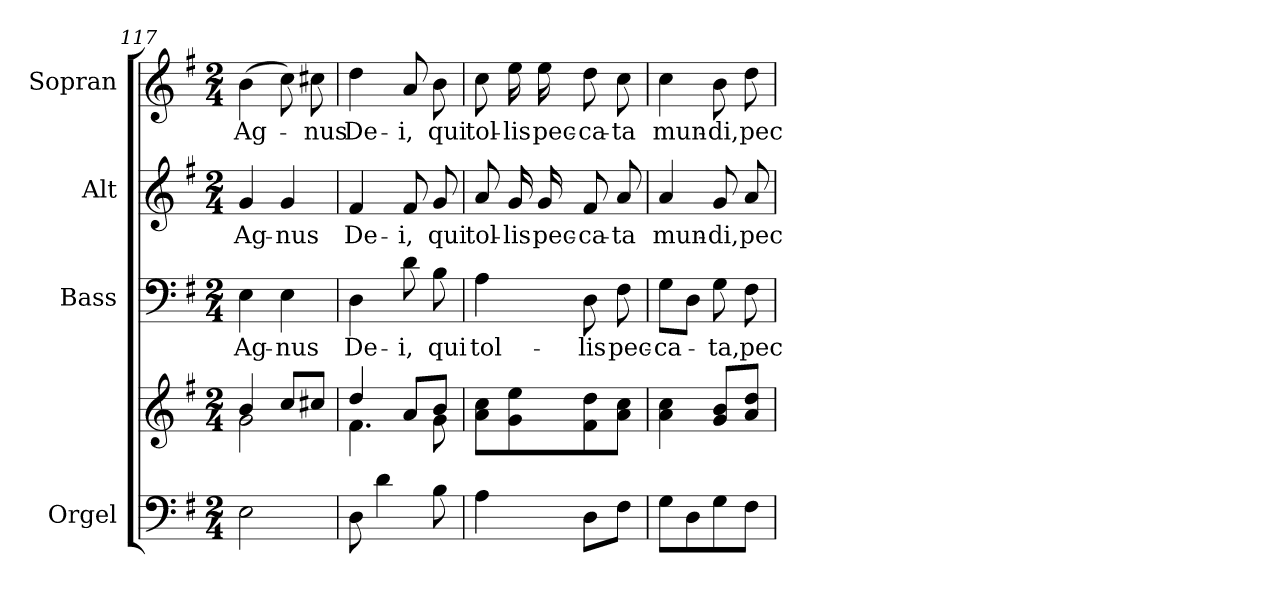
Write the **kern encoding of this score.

**kern	**kern	**kern	**text	**kern	**text	**kern	**text
*part4	*part4	*part3	*part3	*part2	*part2	*part1	*part1
*staff5	*staff4	*staff3	*staff3	*staff2	*staff2	*staff1	*staff1
*I"Orgel	*	*I"Bass	*	*I"Alt	*	*I"Sopran	*
*I'Org.	*	*I'B.	*	*I'A.	*	*I'S.	*
*clefF4	*clefG2	*clefF4	*	*clefG2	*	*clefG2	*
*k[f#]	*k[f#]	*k[f#]	*	*k[f#]	*	*k[f#]	*
*G:	*G:	*G:	*	*G:	*	*G:	*
*M2/4	*M2/4	*M2/4	*	*M2/4	*	*M2/4	*
=117	=117	=117	=117	=117	=117	=117	=117
*	*^	*	*	*	*	*	*
!	!	!	!	!LO:LY:b	!	!LO:LY:b	!	!LO:LY:b
2E\	4b/	2g\	4E\	Ag-	4g/	Ag-	(>4b\	Ag-
!	!	!	!	!LO:LY:b	!	!LO:LY:b	!	!
.	8cc/L	.	4E\	-nus	4g/	-nus	8cc\)	.
!	!	!	!	!	!	!	!	!LO:LY:b
.	8cc#X/J	.	.	.	.	.	8cc#X\	-nus
=118	=118	=118	=118	=118	=118	=118	=118	=118
!	!	!	!	!LO:LY:b	!	!LO:LY:b	!	!LO:LY:b
8D\	4dd/	4.f#\	4D\	De-	4f#/	De-	4dd\	De-
4d\	.	.	.	.	.	.	.	.
!	!	!	!	!LO:LY:b	!	!LO:LY:b	!	!LO:LY:b
.	8a/L	.	8d\	-i,	8f#/	-i,	8a/	-i,
!	!	!	!	!LO:LY:b	!	!LO:LY:b	!	!LO:LY:b
8B\	8b/J	8g\	8B\	qui	8g/	qui	8b\	qui
!!LO:PB:g=z
=119	=119	=119	=119	=119	=119	=119	=119	=119
!	!	!	!	!LO:LY:b	!	!LO:LY:b	!	!LO:LY:b
*	*v	*v	*	*	*	*	*	*
4A\	8a\ 8cc\L	4A\	tol-	8a/	tol-	8cc\	tol-
!	!	!	!	!	!LO:LY:b	!	!LO:LY:b
.	8g\ 8ee\	.	.	16g/	-lis	16ee\	-lis
!	!	!	!	!	!LO:LY:b	!	!LO:LY:b
.	.	.	.	16g/	pec-	16ee\	pec-
!	!	!	!LO:LY:b	!	!LO:LY:b	!	!LO:LY:b
8D\L	8f#\ 8dd\	8D\	-lis	8f#/	-ca-	8dd\	-ca-
!	!	!	!LO:LY:b	!	!LO:LY:b	!	!LO:LY:b
8F#\J	8a\ 8cc\J	8F#\	pec-	8a/	-ta	8cc\	-ta
=120	=120	=120	=120	=120	=120	=120	=120
!	!	!	!LO:LY:b	!	!LO:LY:b	!	!LO:LY:b
8G\L	4a\ 4cc\	8G\L	-ca-	4a/	mun-	4cc\	mun-
8D\	.	8D\J	.	.	.	.	.
!	!	!	!LO:LY:b	!	!LO:LY:b	!	!LO:LY:b
8G\	8g/ 8b/L	8G\	-ta,	8g/	-di,	8b\	-di,
!	!	!	!LO:LY:b	!	!LO:LY:b	!	!LO:LY:b
8F#\J	8a/ 8dd/J	8F#\	pec-	8a/	pec-	8dd\	pec-
=	=	=	=	=	=	=	=
*-	*-	*-	*-	*-	*-	*-	*-
